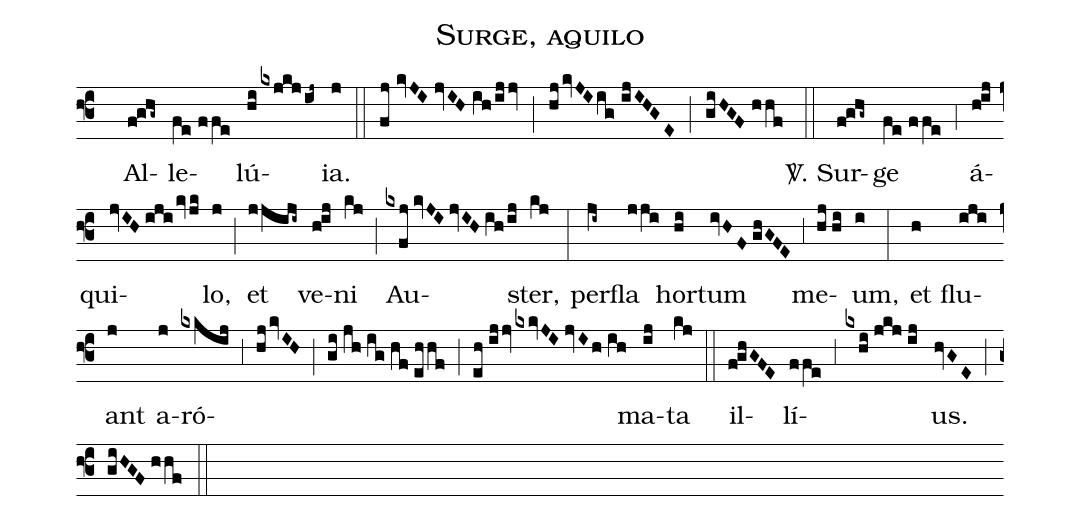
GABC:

name:Surge, aquilo;
mode:I;
office-part:Alleluia;
%%
(f3) () Al(f!ghg~)le(fe//ffe)lú(hi/kxjkj/ij~)ia.(j) (::) (fj//kvJI//jvIH//ih/ijjv) (;) (hj/kvJI/ig//ijIHGE) (;) (giHGF//hhf) (::) <sp>V/</sp>. Sur(f!ghg~)ge(fe//ffe) (,4) á(h!ij)qui(jvIH//iji/kvjk)lo,(j) (;) et(jjiji~) ve(h!ij)ni(kj) (;) Au(kxfj//kvJI//jvIH//ih/ij)ster,(kj) (:) per(ji~)fla(jji) hor(hi)tum(ivHF//ghGFE) (,3) me(hj//hi)um,(i) (:) et(h) flu(iji)ant(j) a(j)ró(kxkij,3hj/kvIH;gi//jh//ig//hf//ehhf)(;)(eh//ijjv/kxkvJI//jvIh//ih)ma(ij)ta(kj) (::) il(f!ghGFE)lí(ffe)(,3)(kxhi//jkj//ij)us.(hvGE) (;) (giHGF//hhf) (::)
